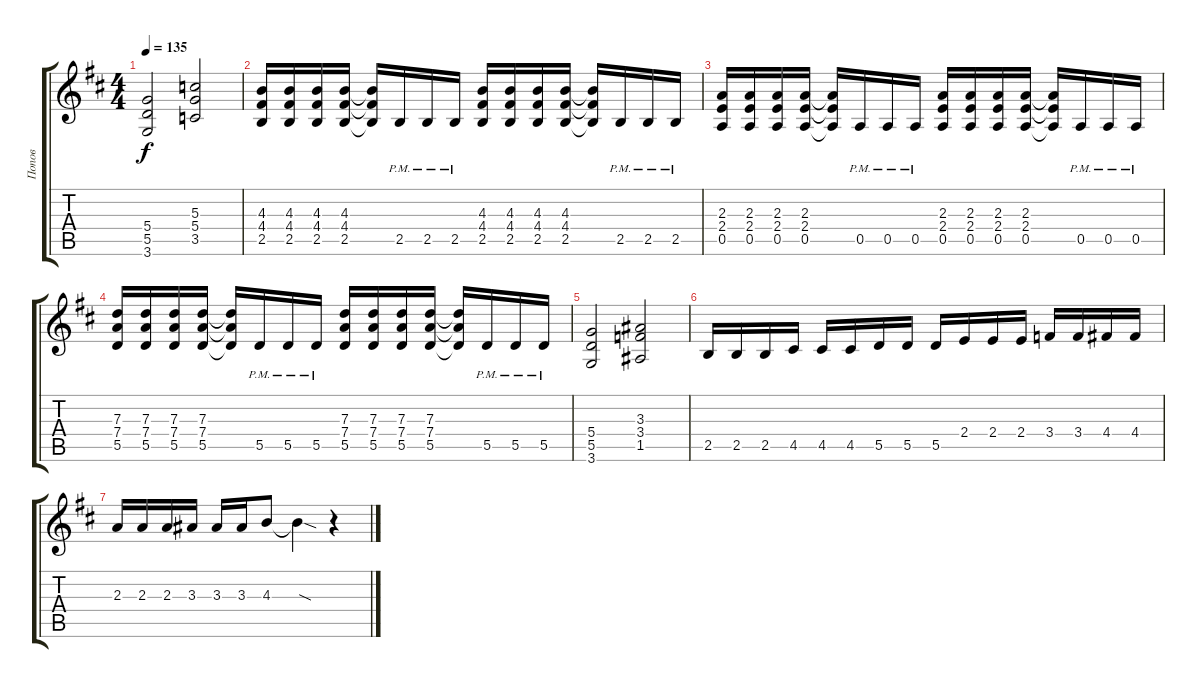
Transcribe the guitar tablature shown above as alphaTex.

\track ("Попов" "Попов") {instrument distortionguitar}
\staff {score tabs}
\tuning (E4 B3 G3 D3 A2 E2) {hide}
\ts (4 4)
\tempo 135
\clef g2
\ks d
(5.4 5.5 3.6).2{dy f} (5.3 5.4 3.5).2 |
(4.3 4.4 2.5).16 (4.3 4.4 2.5).16 (4.3 4.4 2.5).16 (4.3 4.4 2.5).16 (4.3{t} 4.4{t} 2.5{t}).16 2.5{pm}.16 2.5{pm}.16 2.5{pm}.16 (4.3 4.4 2.5).16 (4.3 4.4 2.5).16 (4.3 4.4 2.5).16 (4.3 4.4 2.5).16 (4.3{t} 4.4{t} 2.5{t}).16 2.5{pm}.16 2.5{pm}.16 2.5{pm}.16 |
(2.3 2.4 0.5).16 (2.3 2.4 0.5).16 (2.3 2.4 0.5).16 (2.3 2.4 0.5).16 (2.3{t} 2.4{t} 0.5{t}).16 0.5{pm}.16 0.5{pm}.16 0.5{pm}.16 (2.3 2.4 0.5).16 (2.3 2.4 0.5).16 (2.3 2.4 0.5).16 (2.3 2.4 0.5).16 (2.3{t} 2.4{t} 0.5{t}).16 0.5{pm}.16 0.5{pm}.16 0.5{pm}.16 |
(7.3 7.4 5.5).16 (7.3 7.4 5.5).16 (7.3 7.4 5.5).16 (7.3 7.4 5.5).16 (7.3{t} 7.4{t} 5.5{t}).16 5.5{pm}.16 5.5{pm}.16 5.5{pm}.16 (7.3 7.4 5.5).16 (7.3 7.4 5.5).16 (7.3 7.4 5.5).16 (7.3 7.4 5.5).16 (7.3{t} 7.4{t} 5.5{t}).16 5.5{pm}.16 5.5{pm}.16 5.5{pm}.16 |
(5.4 5.5 3.6).2 (3.3 3.4 1.5).2 |
2.5.16 2.5.16 2.5.16 4.5.16 4.5.16 4.5.16 5.5.16 5.5.16 5.5.16 2.4.16 2.4.16 2.4.16 3.4.16 3.4.16 4.4.16 4.4.16 |
2.3.16 2.3.16 2.3.16 3.3.16 3.3.16 3.3.16 4.3.8 4.3{sod t}.4 r.4
